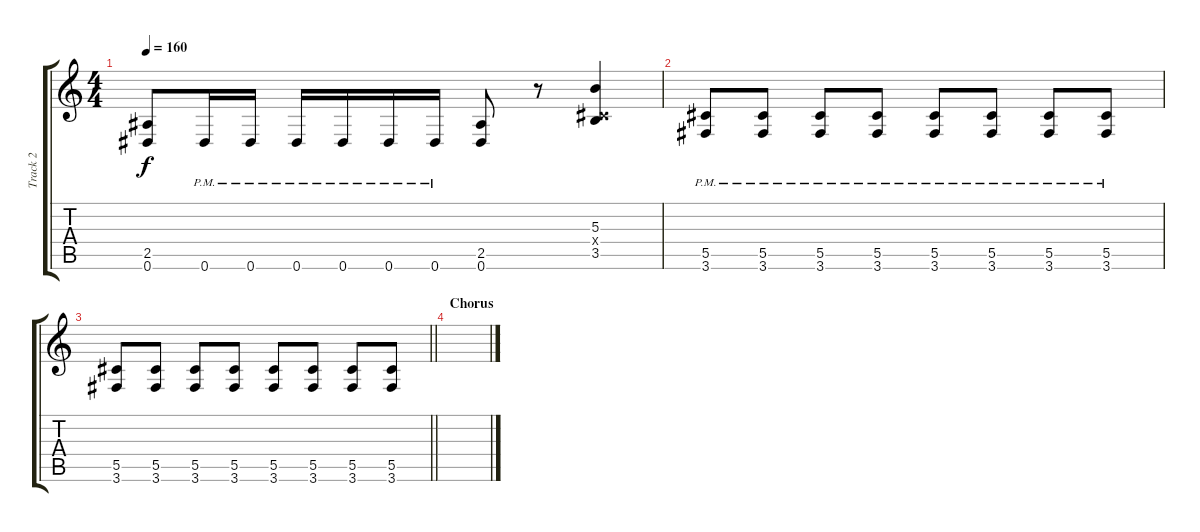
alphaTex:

\track ("Track 2" "Track 2") {instrument distortionguitar}
\staff {score tabs}
\tuning (Eb4 Bb3 Gb3 Db3 Ab2 Eb2) {hide}
\ts (4 4)
\tempo 160
\clef g2
\ks c
(2.5 0.6).8{dy f} 0.6{pm}.16 0.6{pm}.16 0.6{pm}.16 0.6{pm}.16 0.6{pm}.16 0.6{pm}.16 (2.5 0.6).8 r.8 (5.3 0.4{x} 3.5).4 |
(5.5{pm} 3.6{pm}).8 (5.5{pm} 3.6{pm}).8 (5.5{pm} 3.6{pm}).8 (5.5{pm} 3.6{pm}).8 (5.5{pm} 3.6{pm}).8 (5.5{pm} 3.6{pm}).8 (5.5{pm} 3.6{pm}).8 (5.5{pm} 3.6{pm}).8 |
\barLineRight lightlight
(5.5 3.6).8 (5.5 3.6).8 (5.5 3.6).8 (5.5 3.6).8 (5.5 3.6).8 (5.5 3.6).8 (5.5 3.6).8 (5.5 3.6).8 |
\section ("" "Chorus")
